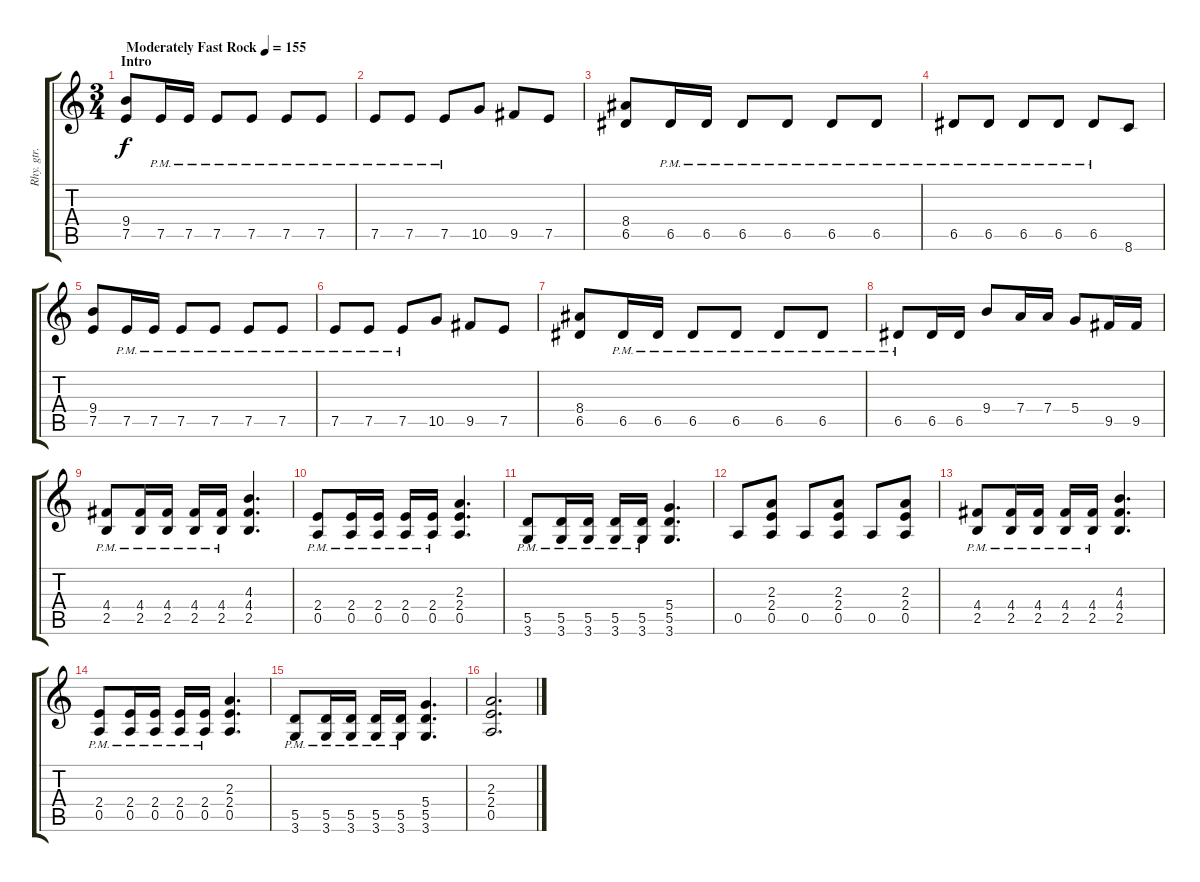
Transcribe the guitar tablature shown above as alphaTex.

\track ("Rhy. gtr." "Rhy. gtr.") {instrument distortionguitar}
\staff {score tabs}
\tuning (E4 B3 G3 D3 A2 E2) {hide}
\ts (3 4)
\section ("" "Intro")
\tempo (155 "Moderately Fast Rock")
\clef g2
\ks c
(9.4 7.5).8{dy f instrument distortionguitar} 7.5{pm}.16 7.5{pm}.16 7.5{pm}.8 7.5{pm}.8 7.5{pm}.8 7.5{pm}.8 |
7.5{pm}.8 7.5{pm}.8 7.5{pm}.8 10.5.8 9.5.8 7.5.8 |
(8.4 6.5).8 6.5{pm}.16 6.5{pm}.16 6.5{pm}.8 6.5{pm}.8 6.5{pm}.8 6.5{pm}.8 |
6.5{pm}.8 6.5{pm}.8 6.5{pm}.8 6.5{pm}.8 6.5{pm}.8 8.6.8 |
(9.4 7.5).8 7.5{pm}.16 7.5{pm}.16 7.5{pm}.8 7.5{pm}.8 7.5{pm}.8 7.5{pm}.8 |
7.5{pm}.8 7.5{pm}.8 7.5{pm}.8 10.5.8 9.5.8 7.5.8 |
(8.4 6.5).8 6.5{pm}.16 6.5{pm}.16 6.5{pm}.8 6.5{pm}.8 6.5{pm}.8 6.5{pm}.8 |
6.5{pm}.8 6.5.16 6.5.16 9.4.8 7.4.16 7.4.16 5.4.8 9.5.16 9.5.16 |
(4.4{pm} 2.5{pm}).8 (4.4{pm} 2.5{pm}).16 (4.4{pm} 2.5{pm}).16 (4.4{pm} 2.5{pm}).16 (4.4{pm} 2.5{pm}).16 (4.3 4.4 2.5).4{d} |
(2.4{pm} 0.5{pm}).8 (2.4{pm} 0.5{pm}).16 (2.4{pm} 0.5{pm}).16 (2.4{pm} 0.5{pm}).16 (2.4{pm} 0.5{pm}).16 (2.3 2.4 0.5).4{d} |
(5.5{pm} 3.6{pm}).8 (5.5{pm} 3.6{pm}).16 (5.5{pm} 3.6{pm}).16 (5.5{pm} 3.6{pm}).16 (5.5{pm} 3.6{pm}).16 (5.4 5.5 3.6).4{d} |
0.5.8 (2.3 2.4 0.5).8 0.5.8 (2.3 2.4 0.5).8 0.5.8 (2.3 2.4 0.5).8 |
(4.4{pm} 2.5{pm}).8 (4.4{pm} 2.5{pm}).16 (4.4{pm} 2.5{pm}).16 (4.4{pm} 2.5{pm}).16 (4.4{pm} 2.5{pm}).16 (4.3 4.4 2.5).4{d} |
(2.4{pm} 0.5{pm}).8 (2.4{pm} 0.5{pm}).16 (2.4{pm} 0.5{pm}).16 (2.4{pm} 0.5{pm}).16 (2.4{pm} 0.5{pm}).16 (2.3 2.4 0.5).4{d} |
(5.5{pm} 3.6{pm}).8 (5.5{pm} 3.6{pm}).16 (5.5{pm} 3.6{pm}).16 (5.5{pm} 3.6{pm}).16 (5.5{pm} 3.6{pm}).16 (5.4 5.5 3.6).4{d} |
(2.3 2.4 0.5).2{d}
